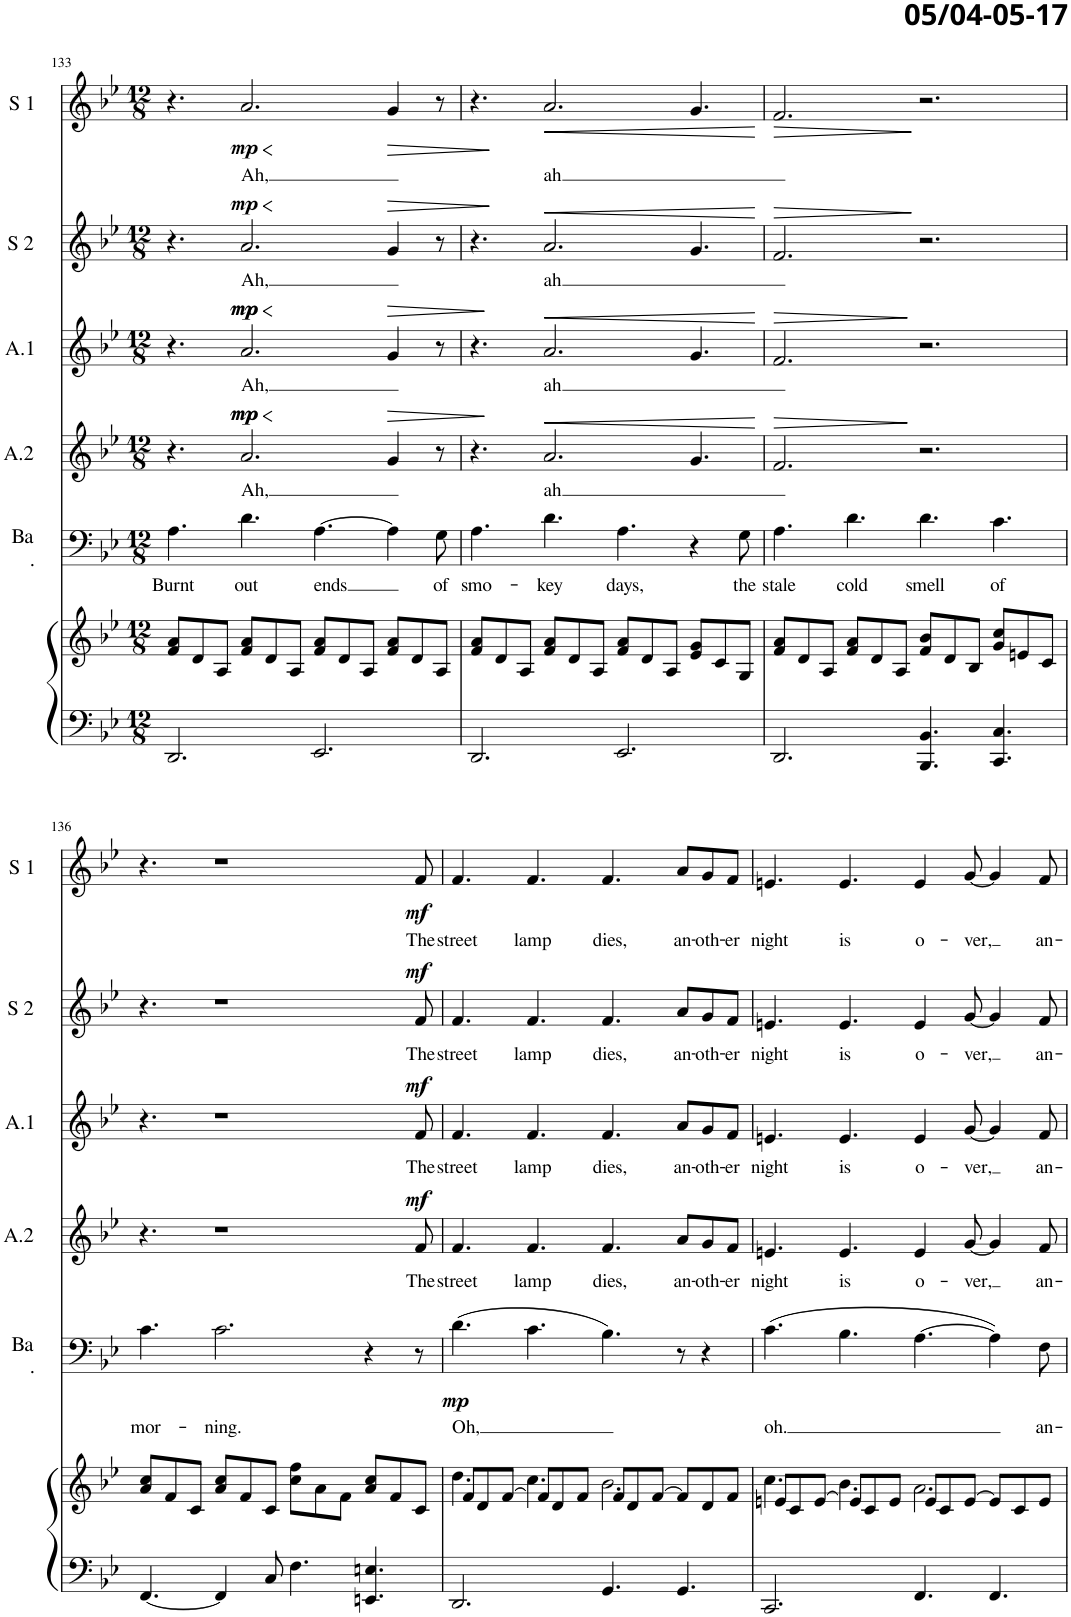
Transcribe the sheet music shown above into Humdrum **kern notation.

**kern	**kern	**kern	**text	**dynam	**kern	**text	**dynam	**kern	**text	**dynam	**kern	**text	**dynam	**kern	**text	**dynam
*part6	*part6	*part5	*part5	*part5	*part4	*part4	*part4	*part3	*part3	*part3	*part2	*part2	*part2	*part1	*part1	*part1
*staff7	*staff6	*staff5	*staff5	*staff5	*staff4	*staff4	*staff4	*staff3	*staff3	*staff3	*staff2	*staff2	*staff2	*staff1	*staff1	*staff1
*I"Piano	*	*I"Bariton	*	*	*I"Alt 2	*	*	*I"Alt 1	*	*	*I"Soprano 2	*	*	*I"Soprano 1	*	*
*I'Pno	*	*I'Ba .	*	*	*I'A.2	*	*	*I'A.1	*	*	*I'S 2	*	*	*I'S 1	*	*
!!LO:PB:g=z
*clefF4	*clefG2	*clefF4	*	*	*clefG2	*	*	*clefG2	*	*	*clefG2	*	*	*clefG2	*	*
*k[b-e-]	*k[b-e-]	*k[b-e-]	*	*	*k[b-e-]	*	*	*k[b-e-]	*	*	*k[b-e-]	*	*	*k[b-e-]	*	*
*M12/8	*M12/8	*M12/8	*	*	*M12/8	*	*	*M12/8	*	*	*M12/8	*	*	*M12/8	*	*
=133	=133	=133	=133	=133	=133	=133	=133	=133	=133	=133	=133	=133	=133	=133	=133	=133
!	!	!	!LO:LY:b	!	!	!	!	!	!	!	!	!	!	!	!	!
2.DD/	8f/ 8a/L	4.A\	Burnt	.	4.r	.	.	4.r	.	.	4.r	.	.	4.r	.	.
.	8d/	.	.	.	.	.	.	.	.	.	.	.	.	.	.	.
.	8A/J	.	.	.	.	.	.	.	.	.	.	.	.	.	.	.
!	!	!	!LO:LY:b	!	!	!LO:LY:b	!LO:HP:b	!	!LO:LY:b	!LO:HP:b	!	!LO:LY:b	!LO:HP:b	!	!LO:LY:b	!LO:HP:b
!	!	!	!	!	!	!	!LO:DY:n=1:a	!	!	!	!	!	!	!	!	!
!	!	!	!	!	!	!	!LO:DY:n=2:a	!	!	!LO:DY:n=1:a	!	!	!	!	!	!
!	!	!	!	!	!	!	!	!	!	!LO:DY:n=2:a	!	!	!LO:DY:n=1:a	!	!	!LO:DY:n=1:b
.	8f/ 8a/L	4.d\	out	.	2.a/	Ah,	< mp mp	2.a/	Ah,	< mp mp	2.a/	Ah,	< mp	2.a/	Ah,	< mp
.	8d/	.	.	.	.	.	.	.	.	.	.	.	.	.	.	.
.	8A/J	.	.	.	.	.	.	.	.	.	.	.	.	.	.	.
!	!	!	!LO:LY:b	!	!	!	!	!	!	!	!	!	!	!	!	!
2.EE-/	8f/ 8a/L	[4.A\	ends	.	.	.	.	.	.	.	.	.	.	.	.	.
.	8d/	.	.	.	.	.	.	.	.	.	.	.	.	.	.	.
.	8A/J	.	.	.	.	.	.	.	.	.	.	.	.	.	.	.
!	!	!	!	!	!	!	!LO:HP:n=1:b	!	!	!LO:HP:n=1:b	!	!	!LO:HP:n=1:b	!	!	!LO:HP:n=1:b
.	8f/ 8a/L	4A\]	.	.	4g/	.	[ >	4g/	.	[ >	4g/	.	[ >	4g/	.	[ >
.	8d/	.	.	.	.	.	.	.	.	.	.	.	.	.	.	.
!	!	!	!LO:LY:b	!	!	!	!	!	!	!	!	!	!	!	!	!
.	8A/J	8G\	of	.	8r	.	.	8r	.	.	8r	.	.	8r	.	.
.	.	.	.	.	.	.	]	.	.	]	.	.	]	.	.	]
=134	=134	=134	=134	=134	=134	=134	=134	=134	=134	=134	=134	=134	=134	=134	=134	=134
!	!	!	!LO:LY:b	!	!	!	!	!	!	!	!	!	!	!	!	!
2.DD/	8f/ 8a/L	4.A\	smo-	.	4.r	.	.	4.r	.	.	4.r	.	.	4.r	.	.
.	8d/	.	.	.	.	.	.	.	.	.	.	.	.	.	.	.
.	8A/J	.	.	.	.	.	.	.	.	.	.	.	.	.	.	.
!	!	!	!LO:LY:b	!	!	!LO:LY:b	!LO:HP:b	!	!LO:LY:b	!LO:HP:b	!	!LO:LY:b	!LO:HP:b	!	!LO:LY:b	!LO:HP:b
.	8f/ 8a/L	4.d\	-key	.	2.a/	ah	<	2.a/	ah	<	2.a/	ah	<	2.a/	ah	<
.	8d/	.	.	.	.	.	.	.	.	.	.	.	.	.	.	.
.	8A/J	.	.	.	.	.	.	.	.	.	.	.	.	.	.	.
!	!	!	!LO:LY:b	!	!	!	!	!	!	!	!	!	!	!	!	!
2.EE-/	8f/ 8a/L	4.A\	days,	.	.	.	.	.	.	.	.	.	.	.	.	.
.	8d/	.	.	.	.	.	.	.	.	.	.	.	.	.	.	.
.	8A/J	.	.	.	.	.	.	.	.	.	.	.	.	.	.	.
.	8e-/ 8g/L	4r	.	.	4.g/	.	.	4.g/	.	.	4.g/	.	.	4.g/	.	.
.	8c/	.	.	.	.	.	.	.	.	.	.	.	.	.	.	.
!	!	!	!LO:LY:b	!	!	!	!	!	!	!	!	!	!	!	!	!
.	8G/J	8G\	the	.	.	.	.	.	.	.	.	.	.	.	.	.
.	.	.	.	.	.	.	[	.	.	[	.	.	[	.	.	[
=135	=135	=135	=135	=135	=135	=135	=135	=135	=135	=135	=135	=135	=135	=135	=135	=135
!	!	!	!LO:LY:b	!	!	!	!LO:HP:b	!	!	!LO:HP:b	!	!	!LO:HP:b	!	!	!LO:HP:b
2.DD/	8f/ 8a/L	4.A\	stale	.	2.f/	.	>	2.f/	.	>	2.f/	.	>	2.f/	.	>
.	8d/	.	.	.	.	.	.	.	.	.	.	.	.	.	.	.
.	8A/J	.	.	.	.	.	.	.	.	.	.	.	.	.	.	.
!	!	!	!LO:LY:b	!	!	!	!	!	!	!	!	!	!	!	!	!
.	8f/ 8a/L	4.d\	cold	.	.	.	.	.	.	.	.	.	.	.	.	.
.	8d/	.	.	.	.	.	.	.	.	.	.	.	.	.	.	.
.	8A/J	.	.	.	.	.	.	.	.	.	.	.	.	.	.	.
!	!	!	!LO:LY:b	!	!	!	!	!	!	!	!	!	!	!	!	!
4.BBB-/ 4.BB-/	8f/ 8b-/L	4.d\	smell	.	2.r	.	]	2.r	.	]	2.r	.	]	2.r	.	]
.	8d/	.	.	.	.	.	.	.	.	.	.	.	.	.	.	.
.	8B-/J	.	.	.	.	.	.	.	.	.	.	.	.	.	.	.
!	!	!	!LO:LY:b	!	!	!	!	!	!	!	!	!	!	!	!	!
4.CC/ 4.C/	8g/ 8cc/L	4.c\	of	.	.	.	.	.	.	.	.	.	.	.	.	.
.	8en/	.	.	.	.	.	.	.	.	.	.	.	.	.	.	.
.	8c/J	.	.	.	.	.	.	.	.	.	.	.	.	.	.	.
!!LO:LB:g=z
=136	=136	=136	=136	=136	=136	=136	=136	=136	=136	=136	=136	=136	=136	=136	=136	=136
!	!	!	!LO:LY:b	!	!	!	!	!	!	!	!	!	!	!	!	!
[4.FF/	8a/ 8cc/L	4.c\	mor-	.	4.r	.	.	4.r	.	.	4.r	.	.	4.r	.	.
.	8f/	.	.	.	.	.	.	.	.	.	.	.	.	.	.	.
.	8c/J	.	.	.	.	.	.	.	.	.	.	.	.	.	.	.
!	!	!	!LO:LY:b	!	!	!	!	!	!	!	!	!	!	!	!	!
4FF/]	8a/ 8cc/L	2.c\	-ning.	.	1r	.	.	1r	.	.	1r	.	.	1r	.	.
.	8f/	.	.	.	.	.	.	.	.	.	.	.	.	.	.	.
8C/	8c/J	.	.	.	.	.	.	.	.	.	.	.	.	.	.	.
4.F\	8cc\ 8ff\L	.	.	.	.	.	.	.	.	.	.	.	.	.	.	.
.	8a\	.	.	.	.	.	.	.	.	.	.	.	.	.	.	.
.	8f\J	.	.	.	.	.	.	.	.	.	.	.	.	.	.	.
4.EEn/ 4.En/	8a/ 8cc/L	4r	.	.	.	.	.	.	.	.	.	.	.	.	.	.
.	8f/	.	.	.	.	.	.	.	.	.	.	.	.	.	.	.
!	!	!	!	!	!	!LO:LY:b	!LO:DY:a	!	!LO:LY:b	!LO:DY:a	!	!LO:LY:b	!LO:DY:a	!	!LO:LY:b	!LO:DY:b
.	8c/J	8r	.	.	8f/	The	mf	8f/	The	mf	8f/	The	mf	8f/	The	mf
=137	=137	=137	=137	=137	=137	=137	=137	=137	=137	=137	=137	=137	=137	=137	=137	=137
*	*^	*	*	*	*	*	*	*	*	*	*	*	*	*	*	*
!	!	!	!	!LO:LY:b	!LO:DY:b	!	!LO:LY:b	!	!	!LO:LY:b	!	!	!LO:LY:b	!	!	!LO:LY:b	!
2.DD/	8f/L	4.dd\	(4.d\	Oh,	mp	4.f/	street	.	4.f/	street	.	4.f/	street	.	4.f/	street	.
.	8d/	.	.	.	.	.	.	.	.	.	.	.	.	.	.	.	.
.	[8f/J	.	.	.	.	.	.	.	.	.	.	.	.	.	.	.	.
!	!	!	!	!	!	!	!LO:LY:b	!	!	!LO:LY:b	!	!	!LO:LY:b	!	!	!LO:LY:b	!
.	8f/L]	4.cc\	4.c\	.	.	4.f/	lamp	.	4.f/	lamp	.	4.f/	lamp	.	4.f/	lamp	.
.	8d/	.	.	.	.	.	.	.	.	.	.	.	.	.	.	.	.
.	8f/J	.	.	.	.	.	.	.	.	.	.	.	.	.	.	.	.
!	!	!	!	!	!	!	!LO:LY:b	!	!	!LO:LY:b	!	!	!LO:LY:b	!	!	!LO:LY:b	!
4.GG/	8f/L	2.b-\	4.B-\)	.	.	4.f/	dies,	.	4.f/	dies,	.	4.f/	dies,	.	4.f/	dies,	.
.	8d/	.	.	.	.	.	.	.	.	.	.	.	.	.	.	.	.
.	[8f/J	.	.	.	.	.	.	.	.	.	.	.	.	.	.	.	.
!	!	!	!	!	!	!	!LO:LY:b	!	!	!LO:LY:b	!	!	!LO:LY:b	!	!	!LO:LY:b	!
4.GG/	8f/L]	.	8r	.	.	8a/L	an-	.	8a/L	an-	.	8a/L	an-	.	8a/L	an-	.
!	!	!	!	!	!	!	!LO:LY:b	!	!	!LO:LY:b	!	!	!LO:LY:b	!	!	!LO:LY:b	!
.	8d/	.	4r	.	.	8g/	-oth-	.	8g/	-oth-	.	8g/	-oth-	.	8g/	-oth-	.
!	!	!	!	!	!	!	!LO:LY:b	!	!	!LO:LY:b	!	!	!LO:LY:b	!	!	!LO:LY:b	!
.	8f/J	.	.	.	.	8f/J	-er	.	8f/J	-er	.	8f/J	-er	.	8f/J	-er	.
=138	=138	=138	=138	=138	=138	=138	=138	=138	=138	=138	=138	=138	=138	=138	=138	=138	=138
!	!	!	!	!LO:LY:b	!	!	!LO:LY:b	!	!	!LO:LY:b	!	!	!LO:LY:b	!	!	!LO:LY:b	!
2.CC/	8en/L	4.cc\	(4.c\	oh.	.	4.en/	night	.	4.en/	night	.	4.en/	night	.	4.en/	night	.
.	8c/	.	.	.	.	.	.	.	.	.	.	.	.	.	.	.	.
.	[8e/J	.	.	.	.	.	.	.	.	.	.	.	.	.	.	.	.
!	!	!	!	!	!	!	!LO:LY:b	!	!	!LO:LY:b	!	!	!LO:LY:b	!	!	!LO:LY:b	!
.	8e/L]	4.b-\	4.B-\	.	.	4.e/	is	.	4.e/	is	.	4.e/	is	.	4.e/	is	.
.	8c/	.	.	.	.	.	.	.	.	.	.	.	.	.	.	.	.
.	8e/J	.	.	.	.	.	.	.	.	.	.	.	.	.	.	.	.
!	!	!	!	!	!	!	!LO:LY:b	!	!	!LO:LY:b	!	!	!LO:LY:b	!	!	!LO:LY:b	!
4.FF/	8e/L	2.a\	[4.A\	.	.	4e/	o-	.	4e/	o-	.	4e/	o-	.	4e/	o-	.
.	8c/	.	.	.	.	.	.	.	.	.	.	.	.	.	.	.	.
!	!	!	!	!	!	!	!LO:LY:b	!	!	!LO:LY:b	!	!	!LO:LY:b	!	!	!LO:LY:b	!
.	[8e/J	.	.	.	.	[8g/	-ver,	.	[8g/	-ver,	.	[8g/	-ver,	.	[8g/	-ver,	.
4.FF/	8e/L]	.	4A\])	.	.	4g/]	.	.	4g/]	.	.	4g/]	.	.	4g/]	.	.
.	8c/	.	.	.	.	.	.	.	.	.	.	.	.	.	.	.	.
!	!	!	!	!LO:LY:b	!	!	!LO:LY:b	!	!	!LO:LY:b	!	!	!LO:LY:b	!	!	!LO:LY:b	!
.	8e/J	.	8F\	an-	.	8f/	an-	.	8f/	an-	.	8f/	an-	.	8f/	an-	.
*	*v	*v	*	*	*	*	*	*	*	*	*	*	*	*	*	*	*
=	=	=	=	=	=	=	=	=	=	=	=	=	=	=	=	=
*-	*-	*-	*-	*-	*-	*-	*-	*-	*-	*-	*-	*-	*-	*-	*-	*-
